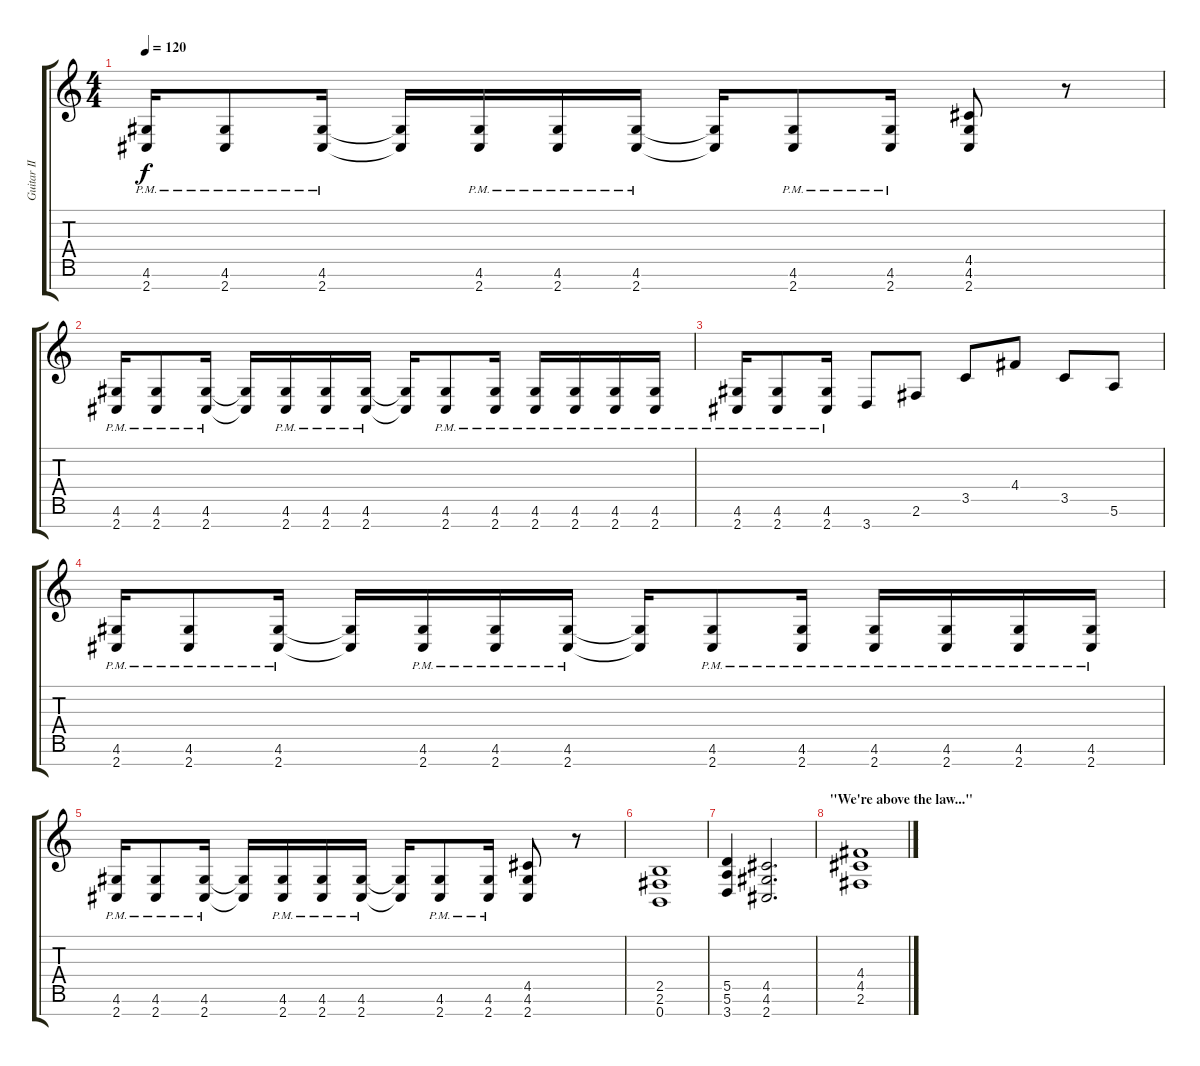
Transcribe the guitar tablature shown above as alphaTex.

\track ("Guitar II - Right" "Guitar II ") {instrument distortionguitar}
\staff {score tabs}
\tuning (E4 B3 G3 D3 A2 E2 B1) {hide}
\ts (4 4)
\tempo 120
\clef g2
\ks c
(4.6{pm} 2.7{pm}).16{dy f} (4.6{pm} 2.7{pm}).8 (4.6{pm} 2.7{pm}).16 (4.6{t} 2.7{t}).16 (4.6{pm} 2.7{pm}).16 (4.6{pm} 2.7{pm}).16 (4.6{pm} 2.7{pm}).16 (4.6{t} 2.7{t}).16 (4.6{pm} 2.7{pm}).8 (4.6{pm} 2.7{pm}).16 (4.5 4.6 2.7).8 r.8 |
(4.6{pm} 2.7{pm}).16 (4.6{pm} 2.7{pm}).8 (4.6{pm} 2.7{pm}).16 (4.6{t} 2.7{t}).16 (4.6{pm} 2.7{pm}).16 (4.6{pm} 2.7{pm}).16 (4.6{pm} 2.7{pm}).16 (4.6{t} 2.7{t}).16 (4.6{pm} 2.7{pm}).8 (4.6{pm} 2.7{pm}).16 (4.6{pm} 2.7{pm}).16 (4.6{pm} 2.7{pm}).16 (4.6{pm} 2.7{pm}).16 (4.6{pm} 2.7{pm}).16 |
(4.6{pm} 2.7{pm}).16 (4.6{pm} 2.7{pm}).8 (4.6{pm} 2.7{pm}).16 3.7.8 2.6.8 3.5.8 4.4.8 3.5.8 5.6.8 |
(4.6{pm} 2.7{pm}).16 (4.6{pm} 2.7{pm}).8 (4.6{pm} 2.7{pm}).16 (4.6{t} 2.7{t}).16 (4.6{pm} 2.7{pm}).16 (4.6{pm} 2.7{pm}).16 (4.6{pm} 2.7{pm}).16 (4.6{t} 2.7{t}).16 (4.6{pm} 2.7{pm}).8 (4.6{pm} 2.7{pm}).16 (4.6{pm} 2.7{pm}).16 (4.6{pm} 2.7{pm}).16 (4.6{pm} 2.7{pm}).16 (4.6{pm} 2.7{pm}).16 |
(4.6{pm} 2.7{pm}).16 (4.6{pm} 2.7{pm}).8 (4.6{pm} 2.7{pm}).16 (4.6{t} 2.7{t}).16 (4.6{pm} 2.7{pm}).16 (4.6{pm} 2.7{pm}).16 (4.6{pm} 2.7{pm}).16 (4.6{t} 2.7{t}).16 (4.6{pm} 2.7{pm}).8 (4.6{pm} 2.7{pm}).16 (4.5 4.6 2.7).8 r.8 |
(2.5 2.6 0.7).1 |
(5.5 5.6 3.7).4 (4.5 4.6 2.7).2{d} |
\section ("" "\"We're above the law...\"")
(4.4 4.5 2.6).1
